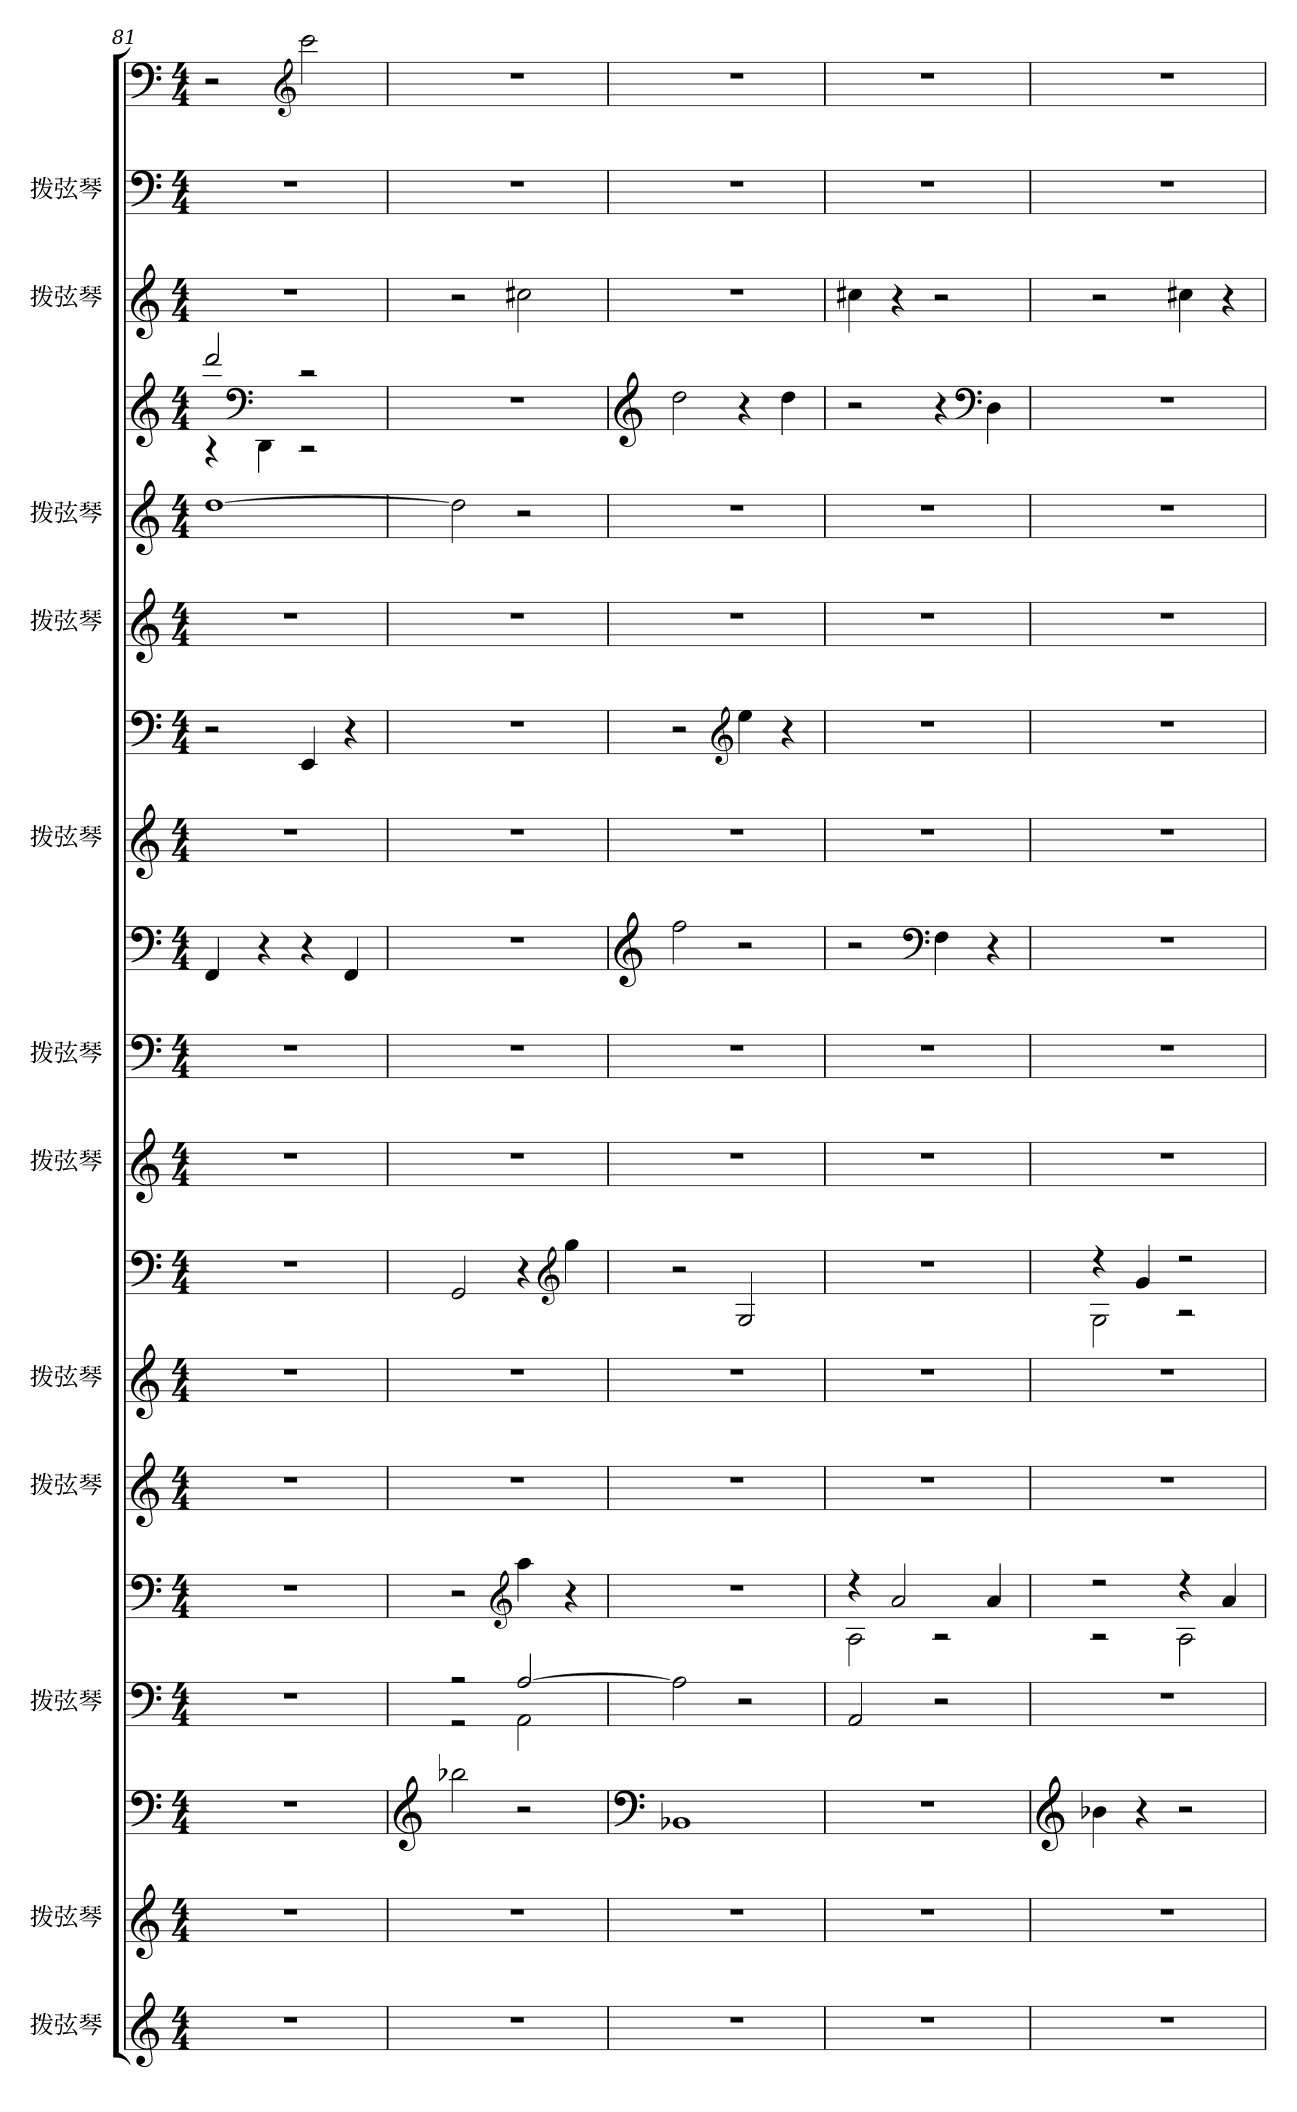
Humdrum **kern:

**kern	**kern	**kern	**kern	**kern	**kern	**kern	**kern	**kern	**kern	**kern	**kern	**kern	**kern	**kern	**kern	**kern	**kern	**kern
*part12	*part11	*part11	*part10	*part10	*part9	*part8	*part8	*part7	*part6	*part6	*part5	*part5	*part4	*part3	*part3	*part2	*part1	*part1
*staff19	*staff18	*staff17	*staff16	*staff15	*staff14	*staff13	*staff12	*staff11	*staff10	*staff9	*staff8	*staff7	*staff6	*staff5	*staff4	*staff3	*staff2	*staff1
*I"拨弦琴	*I"拨弦琴	*	*I"拨弦琴	*	*I"拨弦琴	*I"拨弦琴	*	*I"拨弦琴	*I"拨弦琴	*	*I"拨弦琴	*	*I"拨弦琴	*I"拨弦琴	*	*I"拨弦琴	*I"拨弦琴	*
*clefG2	*clefG2	*clefF4	*clefF4	*clefF4	*clefG2	*clefG2	*clefF4	*clefG2	*clefF4	*clefF4	*clefG2	*clefF4	*clefG2	*clefG2	*clefG2	*clefG2	*clefF4	*clefF4
*k[]	*k[]	*k[]	*k[]	*k[]	*k[]	*k[]	*k[]	*k[]	*k[]	*k[]	*k[]	*k[]	*k[]	*k[]	*k[]	*k[]	*k[]	*k[]
*M4/4	*M4/4	*M4/4	*M4/4	*M4/4	*M4/4	*M4/4	*M4/4	*M4/4	*M4/4	*M4/4	*M4/4	*M4/4	*M4/4	*M4/4	*M4/4	*M4/4	*M4/4	*M4/4
=81	=81	=81	=81	=81	=81	=81	=81	=81	=81	=81	=81	=81	=81	=81	=81	=81	=81	=81
*	*	*	*	*	*	*	*	*	*	*	*	*	*	*	*^	*	*	*
1r	1r	1r	1r	1r	1r	1r	1r	1r	1r	4FF/	1r	2r	1r	[1dd	2ddd/	4r	1r	1r	2r
*	*	*	*	*	*	*	*	*	*	*	*	*	*	*	*clefF4	*	*	*	*
.	.	.	.	.	.	.	.	.	.	4r	.	.	.	.	.	4DD\	.	.	.
*	*	*	*	*	*	*	*	*	*	*	*	*	*	*	*	*	*	*	*clefG2
.	.	.	.	.	.	.	.	.	.	4r	.	4EE/	.	.	2r	2r	.	.	2ccc\
.	.	.	.	.	.	.	.	.	.	4FF/	.	4r	.	.	.	.	.	.	.
*	*	*	*	*	*	*	*	*	*	*	*	*	*	*	*v	*v	*	*	*
!!LO:PB:g=z
=82	=82	=82	=82	=82	=82	=82	=82	=82	=82	=82	=82	=82	=82	=82	=82	=82	=82	=82
*	*	*clefG2	*	*	*	*	*	*	*	*	*	*	*	*	*	*	*	*
*	*	*	*^	*	*	*	*	*	*	*	*	*	*	*	*	*	*	*
1r	1r	2bb-X\	2r	2r	2r	1r	1r	2GG/	1r	1r	1r	1r	1r	1r	2dd\]	1r	2r	1r	1r
*	*	*	*	*	*clefG2	*	*	*	*	*	*	*	*	*	*	*	*	*	*
.	.	2r	[2A/	2AA\	4aa\	.	.	4r	.	.	.	.	.	.	2r	.	2cc#X\	.	.
*	*	*	*	*	*	*	*	*clefG2	*	*	*	*	*	*	*	*	*	*	*
.	.	.	.	.	4r	.	.	4gg\	.	.	.	.	.	.	.	.	.	.	.
*	*	*	*v	*v	*	*	*	*	*	*	*	*	*	*	*	*	*	*	*
=83	=83	=83	=83	=83	=83	=83	=83	=83	=83	=83	=83	=83	=83	=83	=83	=83	=83	=83
*	*	*clefF4	*	*	*	*	*	*	*	*clefG2	*	*	*	*	*clefG2	*	*	*
1r	1r	1BB-X	2A\]	1r	1r	1r	2r	1r	1r	2ff\	1r	2r	1r	1r	2dd\	1r	1r	1r
*	*	*	*	*	*	*	*	*	*	*	*	*clefG2	*	*	*	*	*	*
.	.	.	2r	.	.	.	2G/	.	.	2r	.	4ee\	.	.	4r	.	.	.
.	.	.	.	.	.	.	.	.	.	.	.	4r	.	.	4dd\	.	.	.
=84	=84	=84	=84	=84	=84	=84	=84	=84	=84	=84	=84	=84	=84	=84	=84	=84	=84	=84
*	*	*	*	*^	*	*	*	*	*	*	*	*	*	*	*	*	*	*
1r	1r	1r	2AA/	4r	2A\	1r	1r	1r	1r	1r	2r	1r	1r	1r	1r	2r	4cc#X\	1r	1r
.	.	.	.	2a/	.	.	.	.	.	.	.	.	.	.	.	.	4r	.	.
*	*	*	*	*	*	*	*	*	*	*	*clefF4	*	*	*	*	*	*	*	*
.	.	.	2r	.	2r	.	.	.	.	.	4F\	.	.	.	.	4r	2r	.	.
*	*	*	*	*	*	*	*	*	*	*	*	*	*	*	*	*clefF4	*	*	*
.	.	.	.	4a/	.	.	.	.	.	.	4r	.	.	.	.	4D\	.	.	.
=85	=85	=85	=85	=85	=85	=85	=85	=85	=85	=85	=85	=85	=85	=85	=85	=85	=85	=85	=85
*	*	*clefG2	*	*	*	*	*	*	*	*	*	*	*	*	*	*	*	*	*
*	*	*	*	*	*	*	*	*^	*	*	*	*	*	*	*	*	*	*	*
1r	1r	4b-X\	1r	2r	2r	1r	1r	4r	2G\	1r	1r	1r	1r	1r	1r	1r	1r	2r	1r	1r
.	.	4r	.	.	.	.	.	4g/	.	.	.	.	.	.	.	.	.	.	.	.
.	.	2r	.	4r	2A\	.	.	2r	2r	.	.	.	.	.	.	.	.	4cc#X\	.	.
.	.	.	.	4a/	.	.	.	.	.	.	.	.	.	.	.	.	.	4r	.	.
*	*	*	*	*v	*v	*	*	*v	*v	*	*	*	*	*	*	*	*	*	*	*
=	=	=	=	=	=	=	=	=	=	=	=	=	=	=	=	=	=	=
*-	*-	*-	*-	*-	*-	*-	*-	*-	*-	*-	*-	*-	*-	*-	*-	*-	*-	*-
